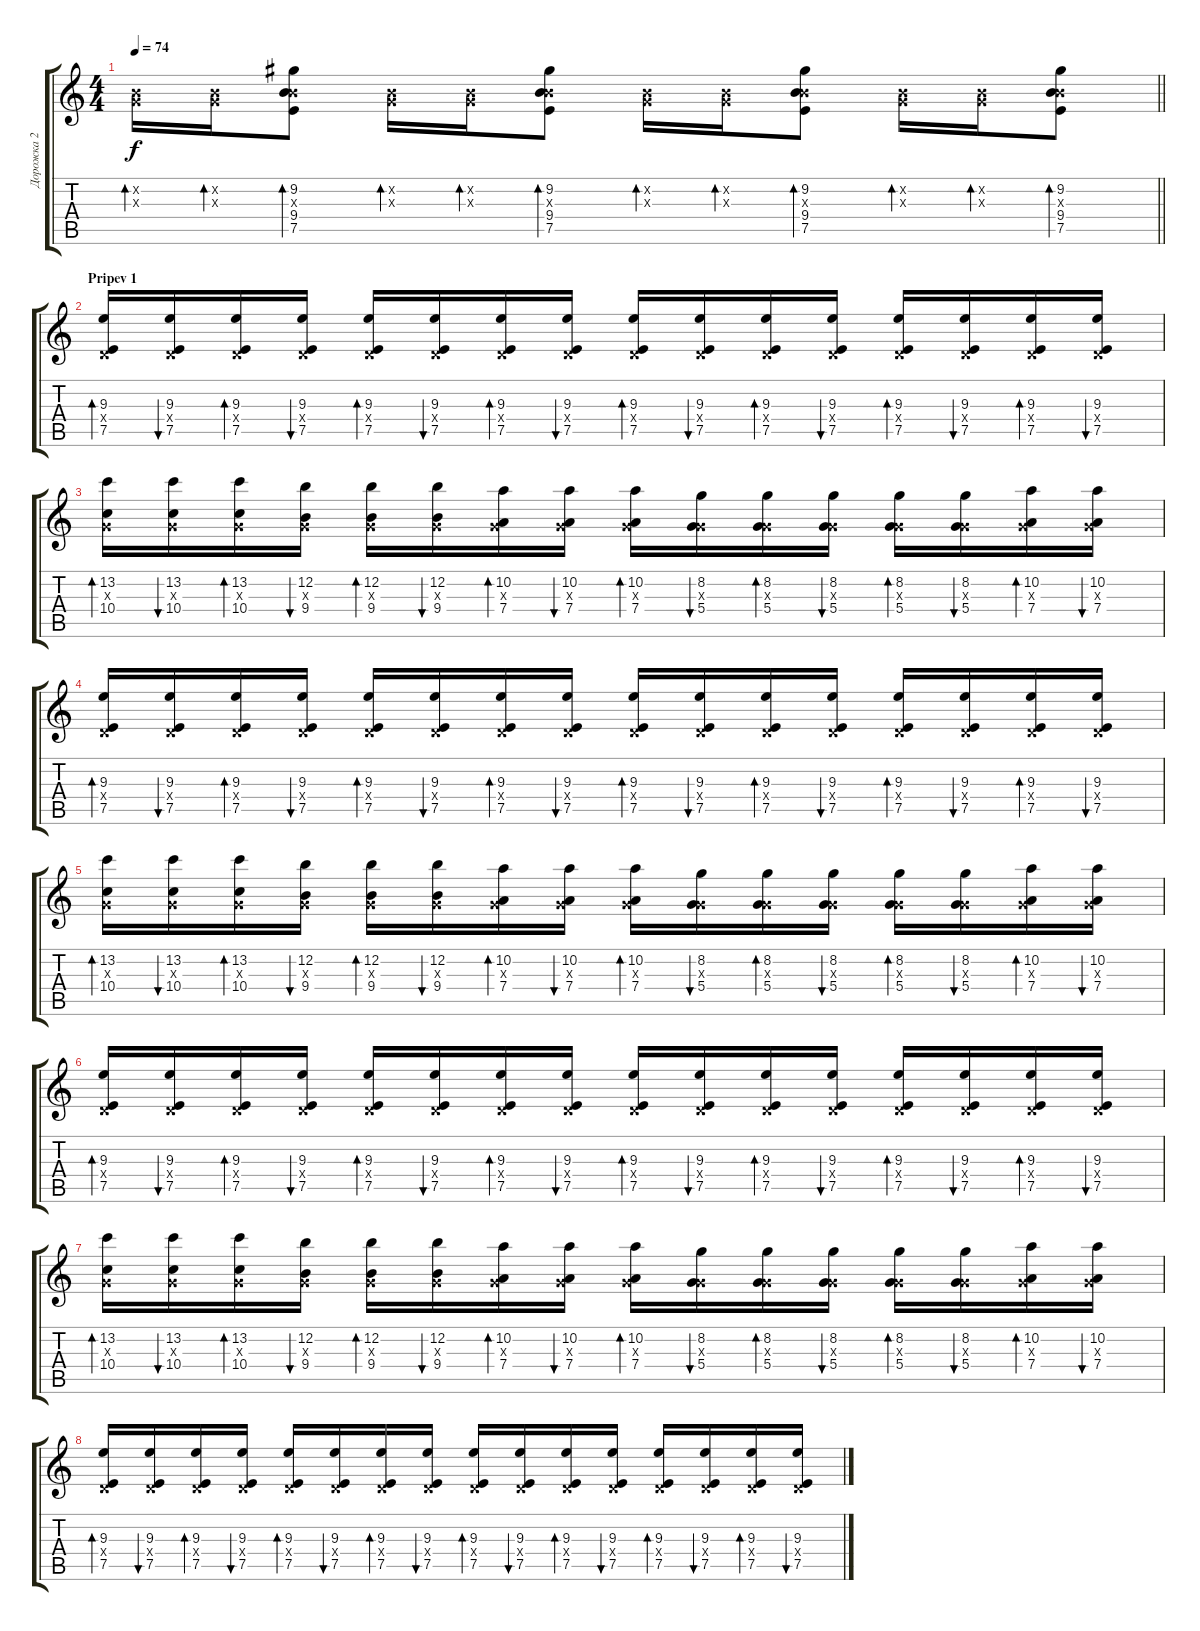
\track ("Дорожка 2" "Дорожка 2") {instrument acousticguitarsteel}
\staff {score tabs}
\tuning (E4 B3 G3 D3 A2 E2) {hide}
\ts (4 4)
\tempo 74
\clef g2
\barLineRight lightlight
\ks c
(0.2{x} 0.3{x}).16{bd 30 dy f} (0.2{x} 0.3{x}).16{bd 30} (9.2 4.3{x} 9.4 7.5).8{bd 30} (0.2{x} 0.3{x}).16{bd 30} (0.2{x} 0.3{x}).16{bd 30} (9.2 4.3{x} 9.4 7.5).8{bd 30} (0.2{x} 0.3{x}).16{bd 30} (0.2{x} 0.3{x}).16{bd 30} (9.2 4.3{x} 9.4 7.5).8{bd 30} (0.2{x} 0.3{x}).16{bd 30} (0.2{x} 0.3{x}).16{bd 30} (9.2 4.3{x} 9.4 7.5).8{bd 30} |
\section ("" "Pripev 1")
(9.3 0.4{x} 7.5).16{bd 30} (9.3 0.4{x} 7.5).16{bu 30} (9.3 0.4{x} 7.5).16{bd 30} (9.3 0.4{x} 7.5).16{bu 30} (9.3 0.4{x} 7.5).16{bd 30} (9.3 0.4{x} 7.5).16{bu 30} (9.3 0.4{x} 7.5).16{bd 30} (9.3 0.4{x} 7.5).16{bu 30} (9.3 0.4{x} 7.5).16{bd 30} (9.3 0.4{x} 7.5).16{bu 30} (9.3 0.4{x} 7.5).16{bd 30} (9.3 0.4{x} 7.5).16{bu 30} (9.3 0.4{x} 7.5).16{bd 30} (9.3 0.4{x} 7.5).16{bu 30} (9.3 0.4{x} 7.5).16{bd 30} (9.3 0.4{x} 7.5).16{bu 30} |
(13.2 0.3{x} 10.4).16{bd 30} (13.2 0.3{x} 10.4).16{bu 30} (13.2 0.3{x} 10.4).16{bd 30} (12.2 0.3{x} 9.4).16{bu 30} (12.2 0.3{x} 9.4).16{bd 30} (12.2 0.3{x} 9.4).16{bu 30} (10.2 0.3{x} 7.4).16{bd 30} (10.2 0.3{x} 7.4).16{bu 30} (10.2 0.3{x} 7.4).16{bd 30} (8.2 0.3{x} 5.4).16{bu 30} (8.2 0.3{x} 5.4).16{bd 30} (8.2 0.3{x} 5.4).16{bu 30} (8.2 0.3{x} 5.4).16{bd 30} (8.2 0.3{x} 5.4).16{bu 30} (10.2 0.3{x} 7.4).16{bd 30} (10.2 0.3{x} 7.4).16{bu 30} |
(9.3 0.4{x} 7.5).16{bd 30} (9.3 0.4{x} 7.5).16{bu 30} (9.3 0.4{x} 7.5).16{bd 30} (9.3 0.4{x} 7.5).16{bu 30} (9.3 0.4{x} 7.5).16{bd 30} (9.3 0.4{x} 7.5).16{bu 30} (9.3 0.4{x} 7.5).16{bd 30} (9.3 0.4{x} 7.5).16{bu 30} (9.3 0.4{x} 7.5).16{bd 30} (9.3 0.4{x} 7.5).16{bu 30} (9.3 0.4{x} 7.5).16{bd 30} (9.3 0.4{x} 7.5).16{bu 30} (9.3 0.4{x} 7.5).16{bd 30} (9.3 0.4{x} 7.5).16{bu 30} (9.3 0.4{x} 7.5).16{bd 30} (9.3 0.4{x} 7.5).16{bu 30} |
(13.2 0.3{x} 10.4).16{bd 30} (13.2 0.3{x} 10.4).16{bu 30} (13.2 0.3{x} 10.4).16{bd 30} (12.2 0.3{x} 9.4).16{bu 30} (12.2 0.3{x} 9.4).16{bd 30} (12.2 0.3{x} 9.4).16{bu 30} (10.2 0.3{x} 7.4).16{bd 30} (10.2 0.3{x} 7.4).16{bu 30} (10.2 0.3{x} 7.4).16{bd 30} (8.2 0.3{x} 5.4).16{bu 30} (8.2 0.3{x} 5.4).16{bd 30} (8.2 0.3{x} 5.4).16{bu 30} (8.2 0.3{x} 5.4).16{bd 30} (8.2 0.3{x} 5.4).16{bu 30} (10.2 0.3{x} 7.4).16{bd 30} (10.2 0.3{x} 7.4).16{bu 30} |
(9.3 0.4{x} 7.5).16{bd 30} (9.3 0.4{x} 7.5).16{bu 30} (9.3 0.4{x} 7.5).16{bd 30} (9.3 0.4{x} 7.5).16{bu 30} (9.3 0.4{x} 7.5).16{bd 30} (9.3 0.4{x} 7.5).16{bu 30} (9.3 0.4{x} 7.5).16{bd 30} (9.3 0.4{x} 7.5).16{bu 30} (9.3 0.4{x} 7.5).16{bd 30} (9.3 0.4{x} 7.5).16{bu 30} (9.3 0.4{x} 7.5).16{bd 30} (9.3 0.4{x} 7.5).16{bu 30} (9.3 0.4{x} 7.5).16{bd 30} (9.3 0.4{x} 7.5).16{bu 30} (9.3 0.4{x} 7.5).16{bd 30} (9.3 0.4{x} 7.5).16{bu 30} |
(13.2 0.3{x} 10.4).16{bd 30} (13.2 0.3{x} 10.4).16{bu 30} (13.2 0.3{x} 10.4).16{bd 30} (12.2 0.3{x} 9.4).16{bu 30} (12.2 0.3{x} 9.4).16{bd 30} (12.2 0.3{x} 9.4).16{bu 30} (10.2 0.3{x} 7.4).16{bd 30} (10.2 0.3{x} 7.4).16{bu 30} (10.2 0.3{x} 7.4).16{bd 30} (8.2 0.3{x} 5.4).16{bu 30} (8.2 0.3{x} 5.4).16{bd 30} (8.2 0.3{x} 5.4).16{bu 30} (8.2 0.3{x} 5.4).16{bd 30} (8.2 0.3{x} 5.4).16{bu 30} (10.2 0.3{x} 7.4).16{bd 30} (10.2 0.3{x} 7.4).16{bu 30} |
(9.3 0.4{x} 7.5).16{bd 30} (9.3 0.4{x} 7.5).16{bu 30} (9.3 0.4{x} 7.5).16{bd 30} (9.3 0.4{x} 7.5).16{bu 30} (9.3 0.4{x} 7.5).16{bd 30} (9.3 0.4{x} 7.5).16{bu 30} (9.3 0.4{x} 7.5).16{bd 30} (9.3 0.4{x} 7.5).16{bu 30} (9.3 0.4{x} 7.5).16{bd 30} (9.3 0.4{x} 7.5).16{bu 30} (9.3 0.4{x} 7.5).16{bd 30} (9.3 0.4{x} 7.5).16{bu 30} (9.3 0.4{x} 7.5).16{bd 30} (9.3 0.4{x} 7.5).16{bu 30} (9.3 0.4{x} 7.5).16{bd 30} (9.3 0.4{x} 7.5).16{bu 30}
